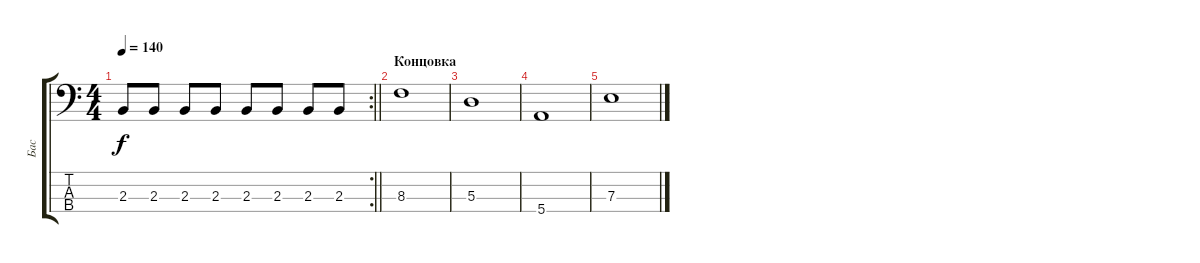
\track ("Бас" "Бас") {instrument electricbassfinger}
\staff {score tabs}
\tuning (G2 D2 A1 E1) {hide}
\rc 2
\ts (4 4)
\tempo 140
\clef f4
\barLineRight lightlight
\ks c
2.3.8{dy f} 2.3.8 2.3.8 2.3.8 2.3.8 2.3.8 2.3.8 2.3.8 |
\section ("" "Концовка")
8.3.1 |
5.3.1 |
5.4.1 |
7.3.1
